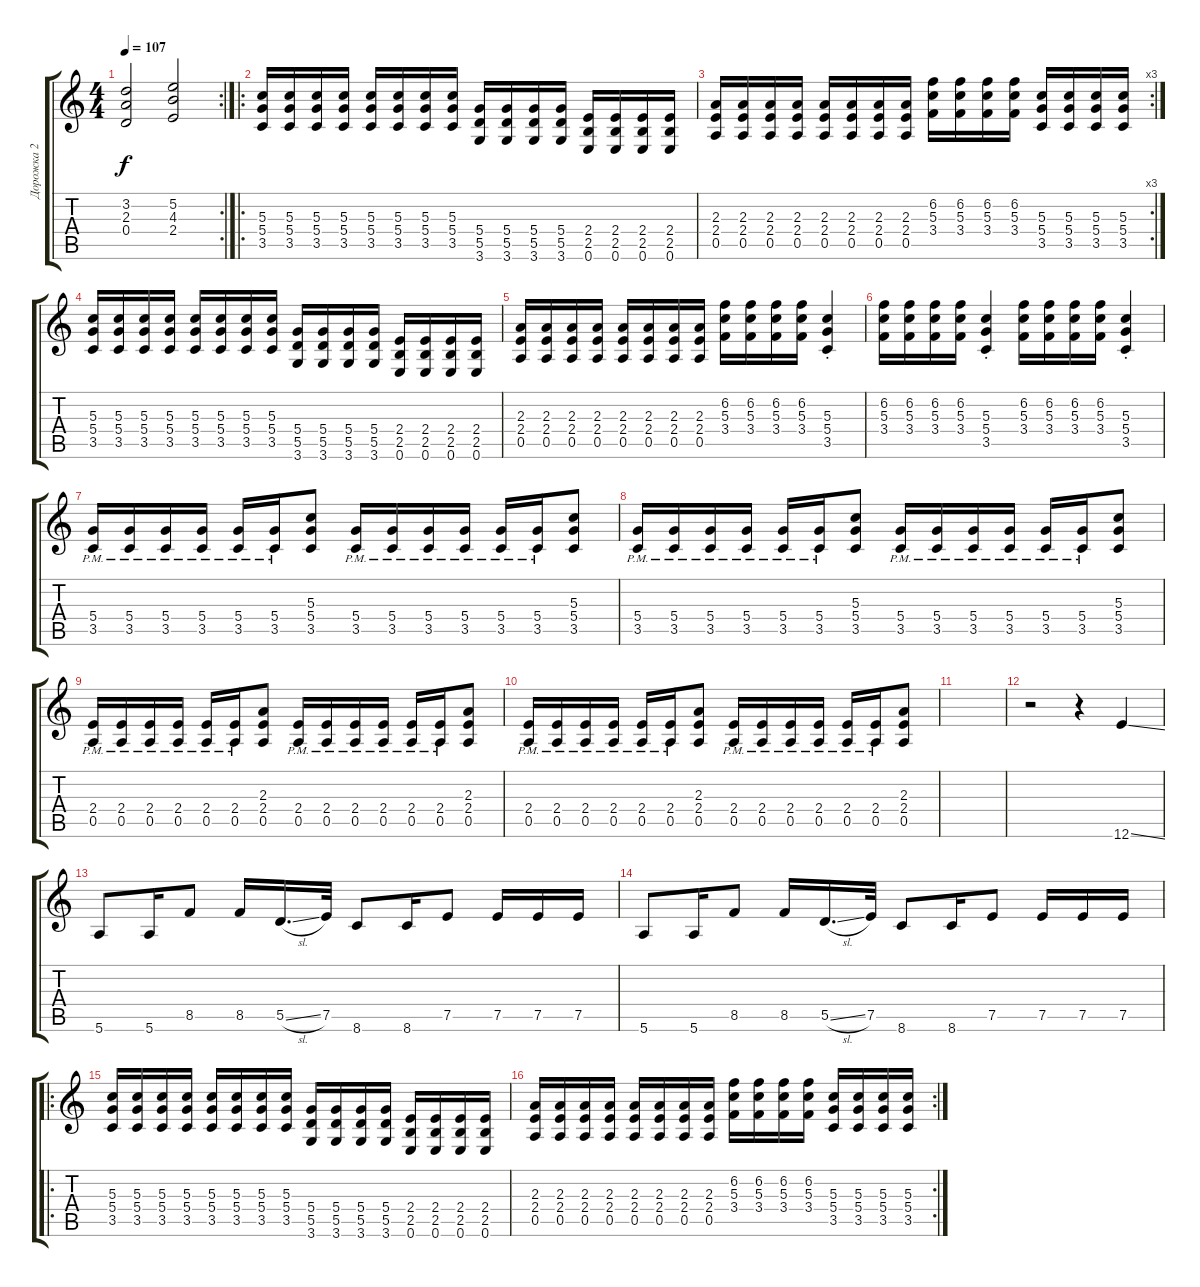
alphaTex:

\track ("Дорожка 2" "Дорожка 2") {instrument distortionguitar}
\staff {score tabs}
\tuning (E4 B3 G3 D3 A2 E2) {hide}
\rc 2
\ts (4 4)
\tempo 107
\clef g2
\ks c
(3.2 2.3 0.4).2{dy f} (5.2 4.3 2.4).2 |
\ro
(5.3 5.4 3.5).16 (5.3 5.4 3.5).16 (5.3 5.4 3.5).16 (5.3 5.4 3.5).16 (5.3 5.4 3.5).16 (5.3 5.4 3.5).16 (5.3 5.4 3.5).16 (5.3 5.4 3.5).16 (5.4 5.5 3.6).16 (5.4 5.5 3.6).16 (5.4 5.5 3.6).16 (5.4 5.5 3.6).16 (2.4 2.5 0.6).16 (2.4 2.5 0.6).16 (2.4 2.5 0.6).16 (2.4 2.5 0.6).16 |
\rc 3
(2.3 2.4 0.5).16 (2.3 2.4 0.5).16 (2.3 2.4 0.5).16 (2.3 2.4 0.5).16 (2.3 2.4 0.5).16 (2.3 2.4 0.5).16 (2.3 2.4 0.5).16 (2.3 2.4 0.5).16 (6.2 5.3 3.4).16 (6.2 5.3 3.4).16 (6.2 5.3 3.4).16 (6.2 5.3 3.4).16 (5.3 5.4 3.5).16 (5.3 5.4 3.5).16 (5.3 5.4 3.5).16 (5.3 5.4 3.5).16 |
(5.3 5.4 3.5).16 (5.3 5.4 3.5).16 (5.3 5.4 3.5).16 (5.3 5.4 3.5).16 (5.3 5.4 3.5).16 (5.3 5.4 3.5).16 (5.3 5.4 3.5).16 (5.3 5.4 3.5).16 (5.4 5.5 3.6).16 (5.4 5.5 3.6).16 (5.4 5.5 3.6).16 (5.4 5.5 3.6).16 (2.4 2.5 0.6).16 (2.4 2.5 0.6).16 (2.4 2.5 0.6).16 (2.4 2.5 0.6).16 |
(2.3 2.4 0.5).16 (2.3 2.4 0.5).16 (2.3 2.4 0.5).16 (2.3 2.4 0.5).16 (2.3 2.4 0.5).16 (2.3 2.4 0.5).16 (2.3 2.4 0.5).16 (2.3 2.4 0.5).16 (6.2 5.3 3.4).16 (6.2 5.3 3.4).16 (6.2 5.3 3.4).16 (6.2 5.3 3.4).16 (5.3{st} 5.4{st} 3.5{st}).4 |
(6.2 5.3 3.4).16 (6.2 5.3 3.4).16 (6.2 5.3 3.4).16 (6.2 5.3 3.4).16 (5.3{st} 5.4{st} 3.5{st}).4 (6.2 5.3 3.4).16 (6.2 5.3 3.4).16 (6.2 5.3 3.4).16 (6.2 5.3 3.4).16 (5.3{st} 5.4{st} 3.5{st}).4 |
(5.4{pm} 3.5{pm}).16 (5.4{pm} 3.5{pm}).16 (5.4{pm} 3.5{pm}).16 (5.4{pm} 3.5{pm}).16 (5.4{pm} 3.5{pm}).16 (5.4{pm} 3.5{pm}).16 (5.3 5.4 3.5).8 (5.4{pm} 3.5{pm}).16 (5.4{pm} 3.5{pm}).16 (5.4{pm} 3.5{pm}).16 (5.4{pm} 3.5{pm}).16 (5.4{pm} 3.5{pm}).16 (5.4{pm} 3.5{pm}).16 (5.3 5.4 3.5).8 |
(5.4{pm} 3.5{pm}).16 (5.4{pm} 3.5{pm}).16 (5.4{pm} 3.5{pm}).16 (5.4{pm} 3.5{pm}).16 (5.4{pm} 3.5{pm}).16 (5.4{pm} 3.5{pm}).16 (5.3 5.4 3.5).8 (5.4{pm} 3.5{pm}).16 (5.4{pm} 3.5{pm}).16 (5.4{pm} 3.5{pm}).16 (5.4{pm} 3.5{pm}).16 (5.4{pm} 3.5{pm}).16 (5.4{pm} 3.5{pm}).16 (5.3 5.4 3.5).8 |
(2.4{pm} 0.5{pm}).16 (2.4{pm} 0.5{pm}).16 (2.4{pm} 0.5{pm}).16 (2.4{pm} 0.5{pm}).16 (2.4{pm} 0.5{pm}).16 (2.4{pm} 0.5{pm}).16 (2.3 2.4 0.5).8 (2.4{pm} 0.5{pm}).16 (2.4{pm} 0.5{pm}).16 (2.4{pm} 0.5{pm}).16 (2.4{pm} 0.5{pm}).16 (2.4{pm} 0.5{pm}).16 (2.4{pm} 0.5{pm}).16 (2.3 2.4 0.5).8 |
(2.4{pm} 0.5{pm}).16 (2.4{pm} 0.5{pm}).16 (2.4{pm} 0.5{pm}).16 (2.4{pm} 0.5{pm}).16 (2.4{pm} 0.5{pm}).16 (2.4{pm} 0.5{pm}).16 (2.3 2.4 0.5).8 (2.4{pm} 0.5{pm}).16 (2.4{pm} 0.5{pm}).16 (2.4{pm} 0.5{pm}).16 (2.4{pm} 0.5{pm}).16 (2.4{pm} 0.5{pm}).16 (2.4{pm} 0.5{pm}).16 (2.3 2.4 0.5).8 |
|
r.2 r.4 12.6{ss}.4 |
5.6.8 5.6.16 8.5.8 8.5.16 5.5{sl}.16{d} 7.5.32 8.6.8 8.6.16 7.5.8 7.5.16 7.5.16 7.5.16 |
5.6.8 5.6.16 8.5.8 8.5.16 5.5{sl}.16{d} 7.5.32 8.6.8 8.6.16 7.5.8 7.5.16 7.5.16 7.5.16 |
\ro
(5.3 5.4 3.5).16 (5.3 5.4 3.5).16 (5.3 5.4 3.5).16 (5.3 5.4 3.5).16 (5.3 5.4 3.5).16 (5.3 5.4 3.5).16 (5.3 5.4 3.5).16 (5.3 5.4 3.5).16 (5.4 5.5 3.6).16 (5.4 5.5 3.6).16 (5.4 5.5 3.6).16 (5.4 5.5 3.6).16 (2.4 2.5 0.6).16 (2.4 2.5 0.6).16 (2.4 2.5 0.6).16 (2.4 2.5 0.6).16 |
\rc 2
(2.3 2.4 0.5).16 (2.3 2.4 0.5).16 (2.3 2.4 0.5).16 (2.3 2.4 0.5).16 (2.3 2.4 0.5).16 (2.3 2.4 0.5).16 (2.3 2.4 0.5).16 (2.3 2.4 0.5).16 (6.2 5.3 3.4).16 (6.2 5.3 3.4).16 (6.2 5.3 3.4).16 (6.2 5.3 3.4).16 (5.3 5.4 3.5).16 (5.3 5.4 3.5).16 (5.3 5.4 3.5).16 (5.3 5.4 3.5).16
